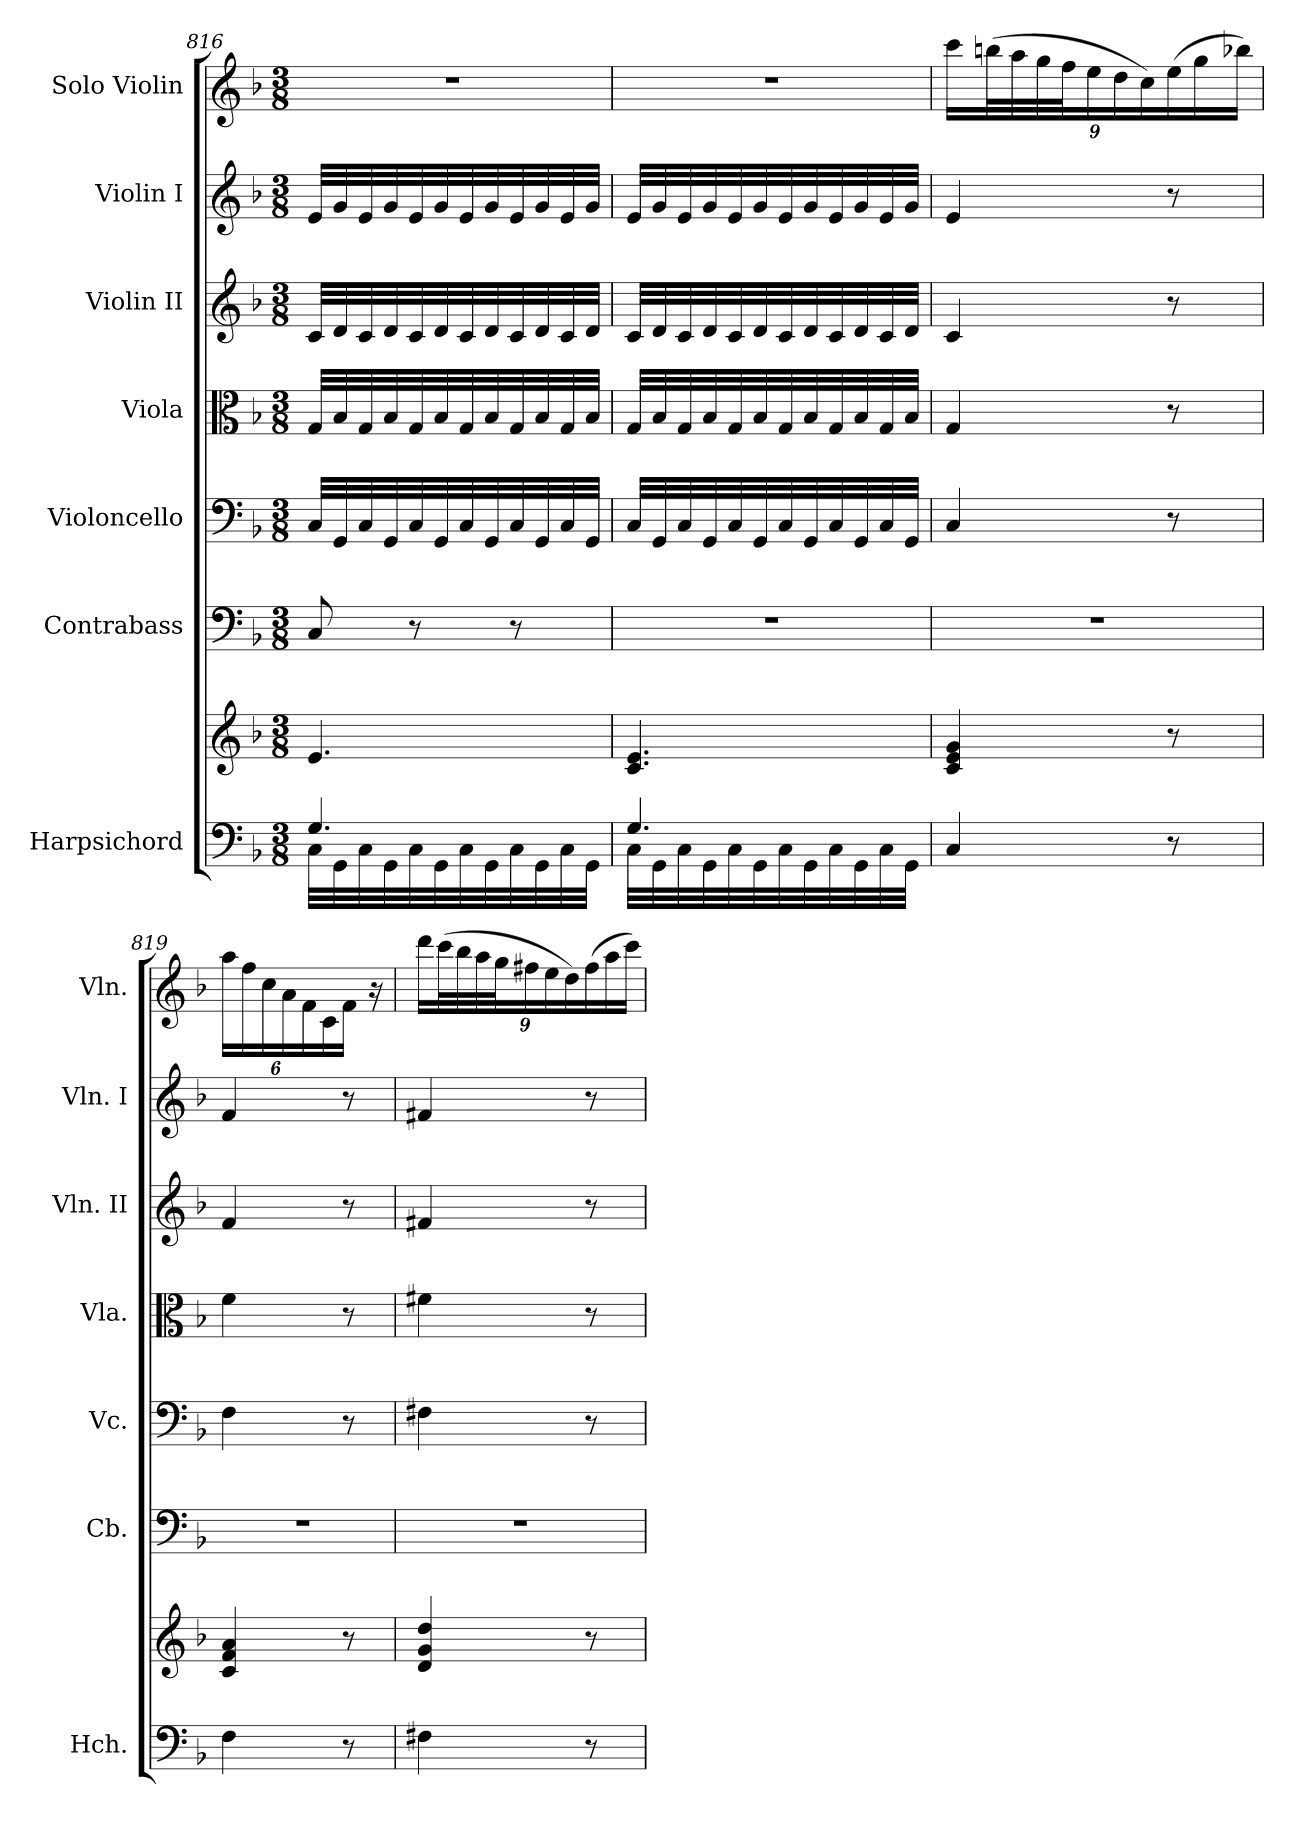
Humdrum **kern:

**kern	**kern	**kern	**kern	**kern	**kern	**kern	**kern
*part7	*part7	*part6	*part5	*part4	*part3	*part2	*part1
*staff8	*staff7	*staff6	*staff5	*staff4	*staff3	*staff2	*staff1
*I"Harpsichord	*	*I"Contrabass	*I"Violoncello	*I"Viola	*I"Violin II	*I"Violin I	*I"Solo Violin
*I'Hch.	*	*I'Cb.	*I'Vc.	*I'Vla.	*I'Vln. II	*I'Vln. I	*I'Vln.
*clefF4	*clefG2	*clefF4	*clefF4	*clefC3	*clefG2	*clefG2	*clefG2
*	*	*ITrd7c12	*	*	*	*	*
*k[b-]	*k[b-]	*k[b-]	*k[b-]	*k[b-]	*k[b-]	*k[b-]	*k[b-]
*M3/8	*M3/8	*M3/8	*M3/8	*M3/8	*M3/8	*M3/8	*M3/8
=816	=816	=816	=816	=816	=816	=816	=816
*^	*	*	*	*	*	*	*
32C\LLL	4.G/	4.e/	8CC/	32C/LLL	32G/LLL	32c/LLL	32e/LLL	4.r
32GG\	.	.	.	32GG/	32B-/	32d/	32g/	.
32C\	.	.	.	32C/	32G/	32c/	32e/	.
32GG\	.	.	.	32GG/	32B-/	32d/	32g/	.
32C\	.	.	8r	32C/	32G/	32c/	32e/	.
32GG\	.	.	.	32GG/	32B-/	32d/	32g/	.
32C\	.	.	.	32C/	32G/	32c/	32e/	.
32GG\	.	.	.	32GG/	32B-/	32d/	32g/	.
32C\	.	.	8r	32C/	32G/	32c/	32e/	.
32GG\	.	.	.	32GG/	32B-/	32d/	32g/	.
32C\	.	.	.	32C/	32G/	32c/	32e/	.
32GG\JJJ	.	.	.	32GG/JJJ	32B-/JJJ	32d/JJJ	32g/JJJ	.
=817	=817	=817	=817	=817	=817	=817	=817	=817
32C\LLL	4.G/	4.c/ 4.e/	4.r	32C/LLL	32G/LLL	32c/LLL	32e/LLL	4.r
32GG\	.	.	.	32GG/	32B-/	32d/	32g/	.
32C\	.	.	.	32C/	32G/	32c/	32e/	.
32GG\	.	.	.	32GG/	32B-/	32d/	32g/	.
32C\	.	.	.	32C/	32G/	32c/	32e/	.
32GG\	.	.	.	32GG/	32B-/	32d/	32g/	.
32C\	.	.	.	32C/	32G/	32c/	32e/	.
32GG\	.	.	.	32GG/	32B-/	32d/	32g/	.
32C\	.	.	.	32C/	32G/	32c/	32e/	.
32GG\	.	.	.	32GG/	32B-/	32d/	32g/	.
32C\	.	.	.	32C/	32G/	32c/	32e/	.
32GG\JJJ	.	.	.	32GG/JJJ	32B-/JJJ	32d/JJJ	32g/JJJ	.
*v	*v	*	*	*	*	*	*	*
!!LO:PB:g=z
=818	=818	=818	=818	=818	=818	=818	=818
*	*	*	*	*	*	*	*Xbrackettup
4C/	4c/ 4e/ 4g/	4.r	4C/	4G/	4c/	4e/	24ccc\LL
.	.	.	.	.	.	.	(>48bbn\L
.	.	.	.	.	.	.	48aa\
.	.	.	.	.	.	.	48gg\
.	.	.	.	.	.	.	48ff\J
.	.	.	.	.	.	.	24ee\
.	.	.	.	.	.	.	24dd\
.	.	.	.	.	.	.	24cc\)
8r	8r	.	8r	8r	8r	8r	(>24ee\
.	.	.	.	.	.	.	24gg\
.	.	.	.	.	.	.	24bb-X\JJ)
=819	=819	=819	=819	=819	=819	=819	=819
4F\	4c/ 4f/ 4a/	4.r	4F\	4f\	4f/	4f/	24aa\LL
.	.	.	.	.	.	.	24ff\
.	.	.	.	.	.	.	24cc\
.	.	.	.	.	.	.	24a\
.	.	.	.	.	.	.	24f\
.	.	.	.	.	.	.	24c\
8r	8r	.	8r	8r	8r	8r	16f\JJ
.	.	.	.	.	.	.	16r
=820	=820	=820	=820	=820	=820	=820	=820
4F#X\	4d/ 4g/ 4dd/	4.r	4F#X\	4f#X\	4f#X/	4f#X/	24ddd\LL
.	.	.	.	.	.	.	(>48ccc\L
.	.	.	.	.	.	.	48bb-\
.	.	.	.	.	.	.	48aa\
.	.	.	.	.	.	.	48gg\J
.	.	.	.	.	.	.	24ff#X\
.	.	.	.	.	.	.	24ee\
.	.	.	.	.	.	.	24dd\)
8r	8r	.	8r	8r	8r	8r	(>24ff#\
.	.	.	.	.	.	.	24aa\
.	.	.	.	.	.	.	24ccc\JJ)
=	=	=	=	=	=	=	=
*-	*-	*-	*-	*-	*-	*-	*-
